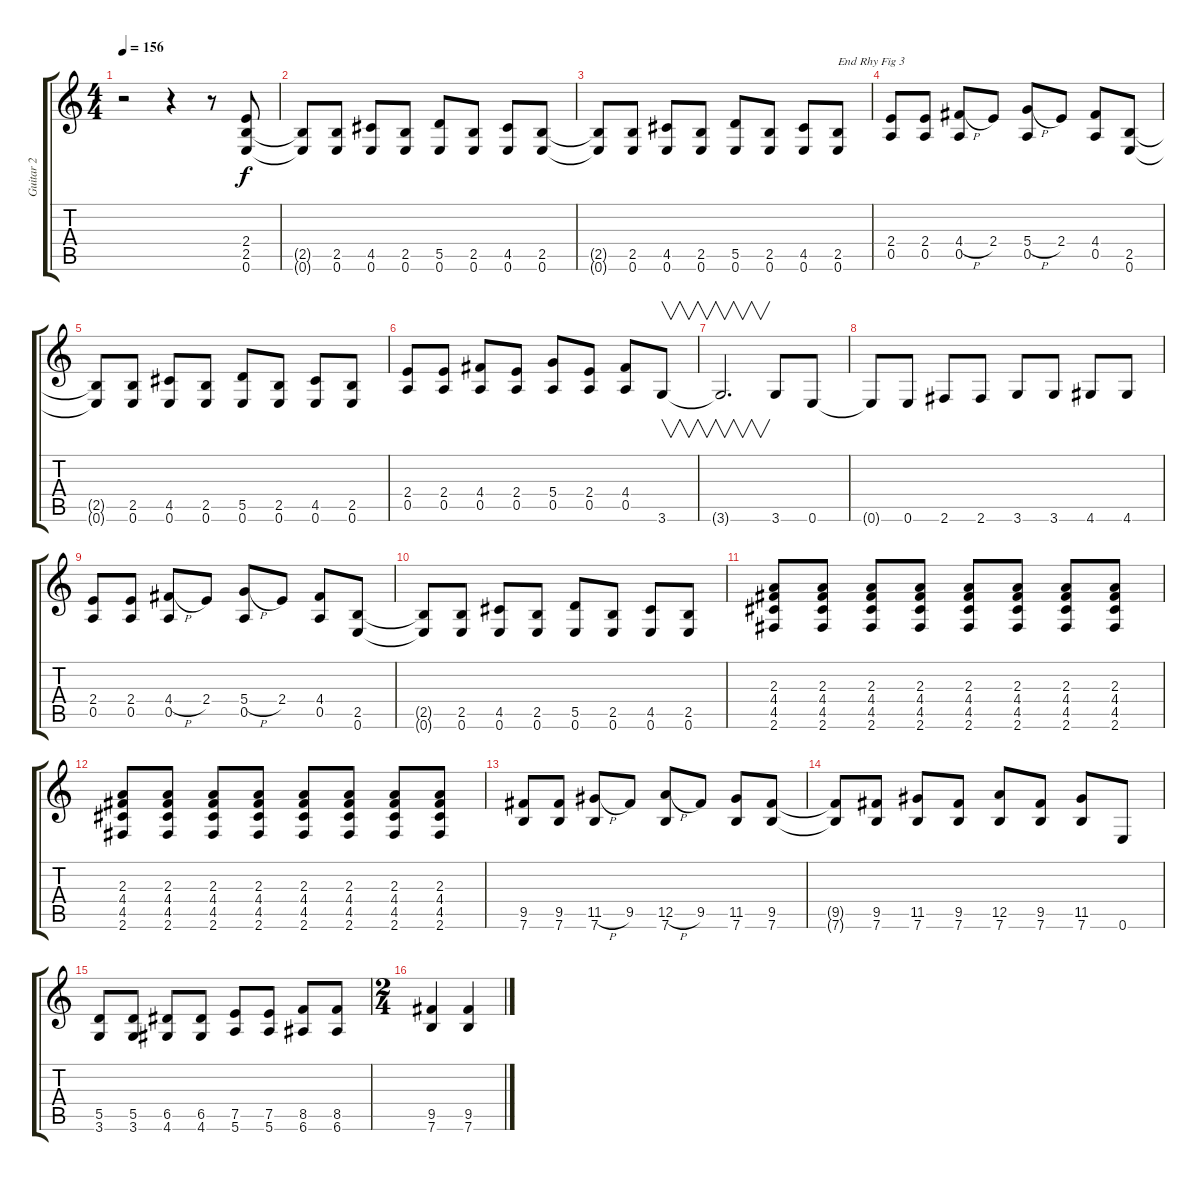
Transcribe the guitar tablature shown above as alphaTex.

\track ("Guitar 2" "Guitar 2") {instrument overdrivenguitar}
\staff {score tabs}
\tuning (E4 B3 G3 D3 A2 E2) {hide}
\ts (4 4)
\tempo 156
\clef g2
\ks c
r.2{dy f} r.4 r.8 (2.4 2.5 0.6).8 |
(2.5{t} 0.6{t}).8 (2.5 0.6).8 (4.5 0.6).8 (2.5 0.6).8 (5.5 0.6).8 (2.5 0.6).8 (4.5 0.6).8 (2.5 0.6).8 |
(2.5{t} 0.6{t}).8 (2.5 0.6).8 (4.5 0.6).8 (2.5 0.6).8 (5.5 0.6).8 (2.5 0.6).8 (4.5 0.6).8 (2.5 0.6).8{txt "End Rhy Fig 3"} |
(2.4 0.5).8 (2.4 0.5).8 (4.4{h} 0.5).8 2.4.8 (5.4{h} 0.5).8 2.4.8 (4.4 0.5).8 (2.5 0.6).8 |
(2.5{t} 0.6{t}).8 (2.5 0.6).8 (4.5 0.6).8 (2.5 0.6).8 (5.5 0.6).8 (2.5 0.6).8 (4.5 0.6).8 (2.5 0.6).8 |
(2.4 0.5).8 (2.4 0.5).8 (4.4 0.5).8 (2.4 0.5).8 (5.4 0.5).8 (2.4 0.5).8 (4.4 0.5).8 3.6.8{v} |
3.6{t}.2{v d} 3.6.8 0.6.8 |
0.6{t}.8 0.6.8 2.6.8 2.6.8 3.6.8 3.6.8 4.6.8 4.6.8 |
(2.4 0.5).8 (2.4 0.5).8 (4.4{h} 0.5).8 2.4.8 (5.4{h} 0.5).8 2.4.8 (4.4 0.5).8 (2.5 0.6).8 |
(2.5{t} 0.6{t}).8 (2.5 0.6).8 (4.5 0.6).8 (2.5 0.6).8 (5.5 0.6).8 (2.5 0.6).8 (4.5 0.6).8 (2.5 0.6).8 |
(2.3 4.4 4.5 2.6).8 (2.3 4.4 4.5 2.6).8 (2.3 4.4 4.5 2.6).8 (2.3 4.4 4.5 2.6).8 (2.3 4.4 4.5 2.6).8 (2.3 4.4 4.5 2.6).8 (2.3 4.4 4.5 2.6).8 (2.3 4.4 4.5 2.6).8 |
(2.3 4.4 4.5 2.6).8 (2.3 4.4 4.5 2.6).8 (2.3 4.4 4.5 2.6).8 (2.3 4.4 4.5 2.6).8 (2.3 4.4 4.5 2.6).8 (2.3 4.4 4.5 2.6).8 (2.3 4.4 4.5 2.6).8 (2.3 4.4 4.5 2.6).8 |
(9.5 7.6).8 (9.5 7.6).8 (11.5{h} 7.6).8 9.5.8 (12.5{h} 7.6).8 9.5.8 (11.5 7.6).8 (9.5 7.6).8 |
(9.5{t} 7.6{t}).8 (9.5 7.6).8 (11.5 7.6).8 (9.5 7.6).8 (12.5 7.6).8 (9.5 7.6).8 (11.5 7.6).8 0.6.8 |
(5.5 3.6).8 (5.5 3.6).8 (6.5 4.6).8 (6.5 4.6).8 (7.5 5.6).8 (7.5 5.6).8 (8.5 6.6).8 (8.5 6.6).8 |
\ts (2 4)
(9.5 7.6).4 (9.5 7.6).4
